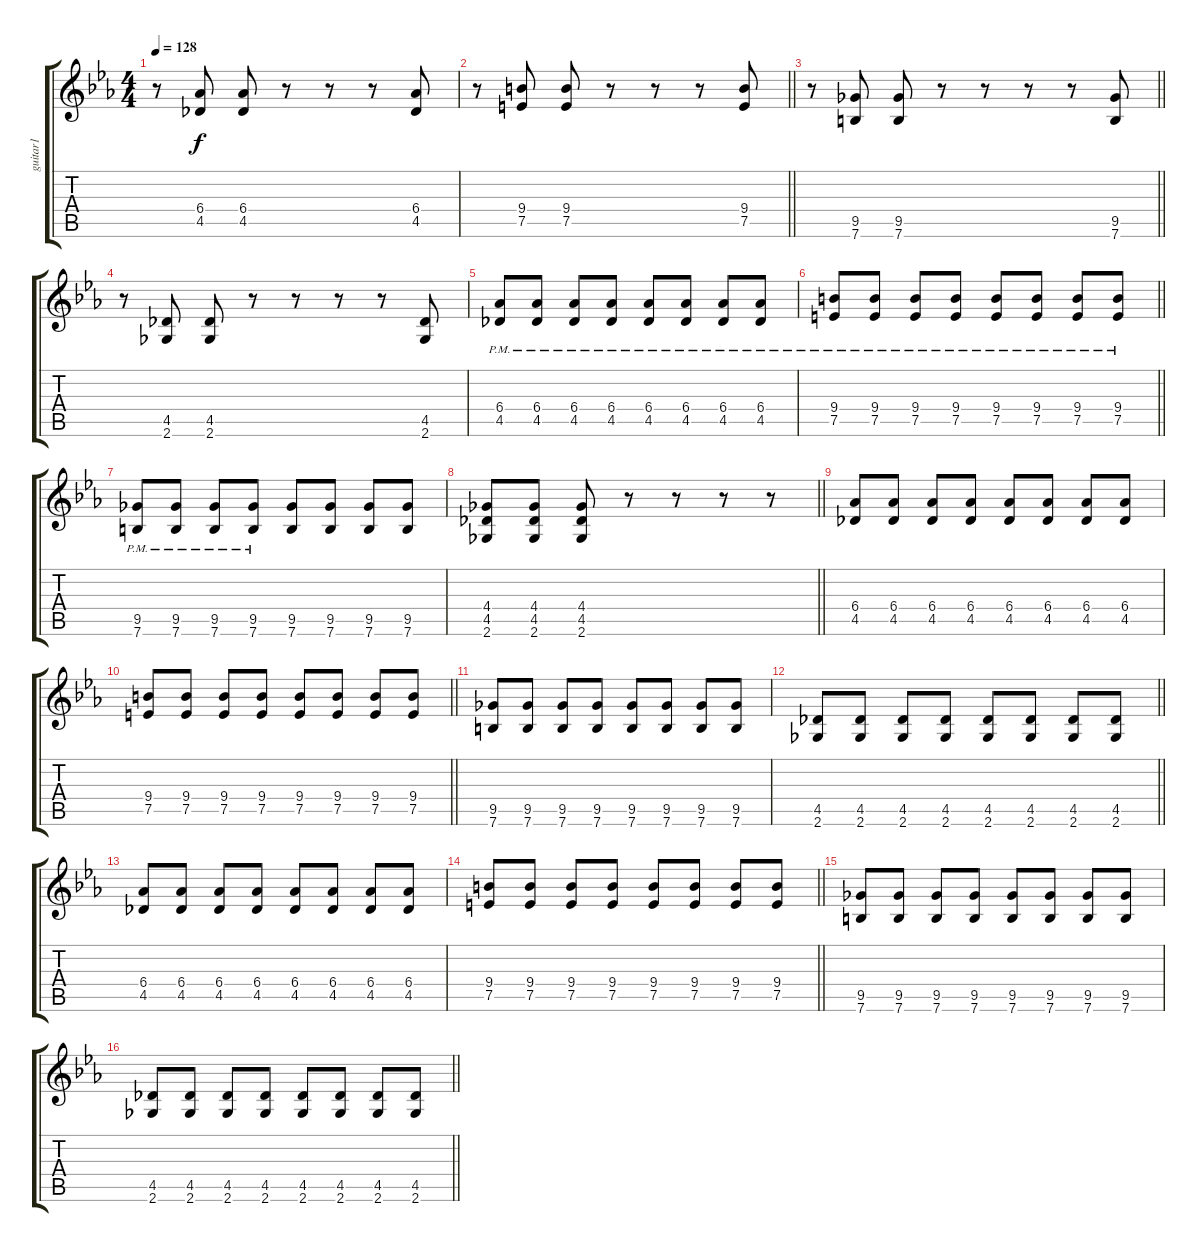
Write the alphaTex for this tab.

\track ("guitar1" "guitar1") {instrument overdrivenguitar}
\staff {score tabs}
\tuning (E4 B3 G3 D3 A2 E2) {hide}
\ts (4 4)
\tempo 128
\clef g2
\ks eb
r.8{dy f} (6.4 4.5).8 (6.4 4.5).8 r.8 r.8 r.8 (6.4 4.5).8 |
\barLineRight lightlight
r.8 (9.4 7.5).8 (9.4 7.5).8 r.8 r.8 r.8 (9.4 7.5).8 |
\barLineRight lightlight
r.8 (9.5 7.6).8 (9.5 7.6).8 r.8 r.8 r.8 r.8 (9.5 7.6).8 |
r.8 (4.5 2.6).8 (4.5 2.6).8 r.8 r.8 r.8 r.8 (4.5 2.6).8 |
(6.4{pm} 4.5{pm}).8 (6.4{pm} 4.5{pm}).8 (6.4{pm} 4.5{pm}).8 (6.4{pm} 4.5{pm}).8 (6.4{pm} 4.5{pm}).8 (6.4{pm} 4.5{pm}).8 (6.4{pm} 4.5{pm}).8 (6.4{pm} 4.5{pm}).8 |
\barLineRight lightlight
(9.4{pm} 7.5{pm}).8 (9.4{pm} 7.5{pm}).8 (9.4{pm} 7.5{pm}).8 (9.4{pm} 7.5{pm}).8 (9.4{pm} 7.5{pm}).8 (9.4{pm} 7.5{pm}).8 (9.4{pm} 7.5{pm}).8 (9.4{pm} 7.5{pm}).8 |
(9.5{pm} 7.6{pm}).8 (9.5{pm} 7.6{pm}).8 (9.5{pm} 7.6{pm}).8 (9.5{pm} 7.6{pm}).8 (9.5 7.6).8 (9.5 7.6).8 (9.5 7.6).8 (9.5 7.6).8 |
\barLineRight lightlight
(4.4 4.5 2.6).8 (4.4 4.5 2.6).8 (4.4 4.5 2.6).8 r.8 r.8 r.8 r.8 |
(6.4 4.5).8 (6.4 4.5).8 (6.4 4.5).8 (6.4 4.5).8 (6.4 4.5).8 (6.4 4.5).8 (6.4 4.5).8 (6.4 4.5).8 |
\barLineRight lightlight
(9.4 7.5).8 (9.4 7.5).8 (9.4 7.5).8 (9.4 7.5).8 (9.4 7.5).8 (9.4 7.5).8 (9.4 7.5).8 (9.4 7.5).8 |
(9.5 7.6).8 (9.5 7.6).8 (9.5 7.6).8 (9.5 7.6).8 (9.5 7.6).8 (9.5 7.6).8 (9.5 7.6).8 (9.5 7.6).8 |
\barLineRight lightlight
(4.5 2.6).8 (4.5 2.6).8 (4.5 2.6).8 (4.5 2.6).8 (4.5 2.6).8 (4.5 2.6).8 (4.5 2.6).8 (4.5 2.6).8 |
(6.4 4.5).8 (6.4 4.5).8 (6.4 4.5).8 (6.4 4.5).8 (6.4 4.5).8 (6.4 4.5).8 (6.4 4.5).8 (6.4 4.5).8 |
\barLineRight lightlight
(9.4 7.5).8 (9.4 7.5).8 (9.4 7.5).8 (9.4 7.5).8 (9.4 7.5).8 (9.4 7.5).8 (9.4 7.5).8 (9.4 7.5).8 |
(9.5 7.6).8 (9.5 7.6).8 (9.5 7.6).8 (9.5 7.6).8 (9.5 7.6).8 (9.5 7.6).8 (9.5 7.6).8 (9.5 7.6).8 |
\barLineRight lightlight
(4.5 2.6).8 (4.5 2.6).8 (4.5 2.6).8 (4.5 2.6).8 (4.5 2.6).8 (4.5 2.6).8 (4.5 2.6).8 (4.5 2.6).8
